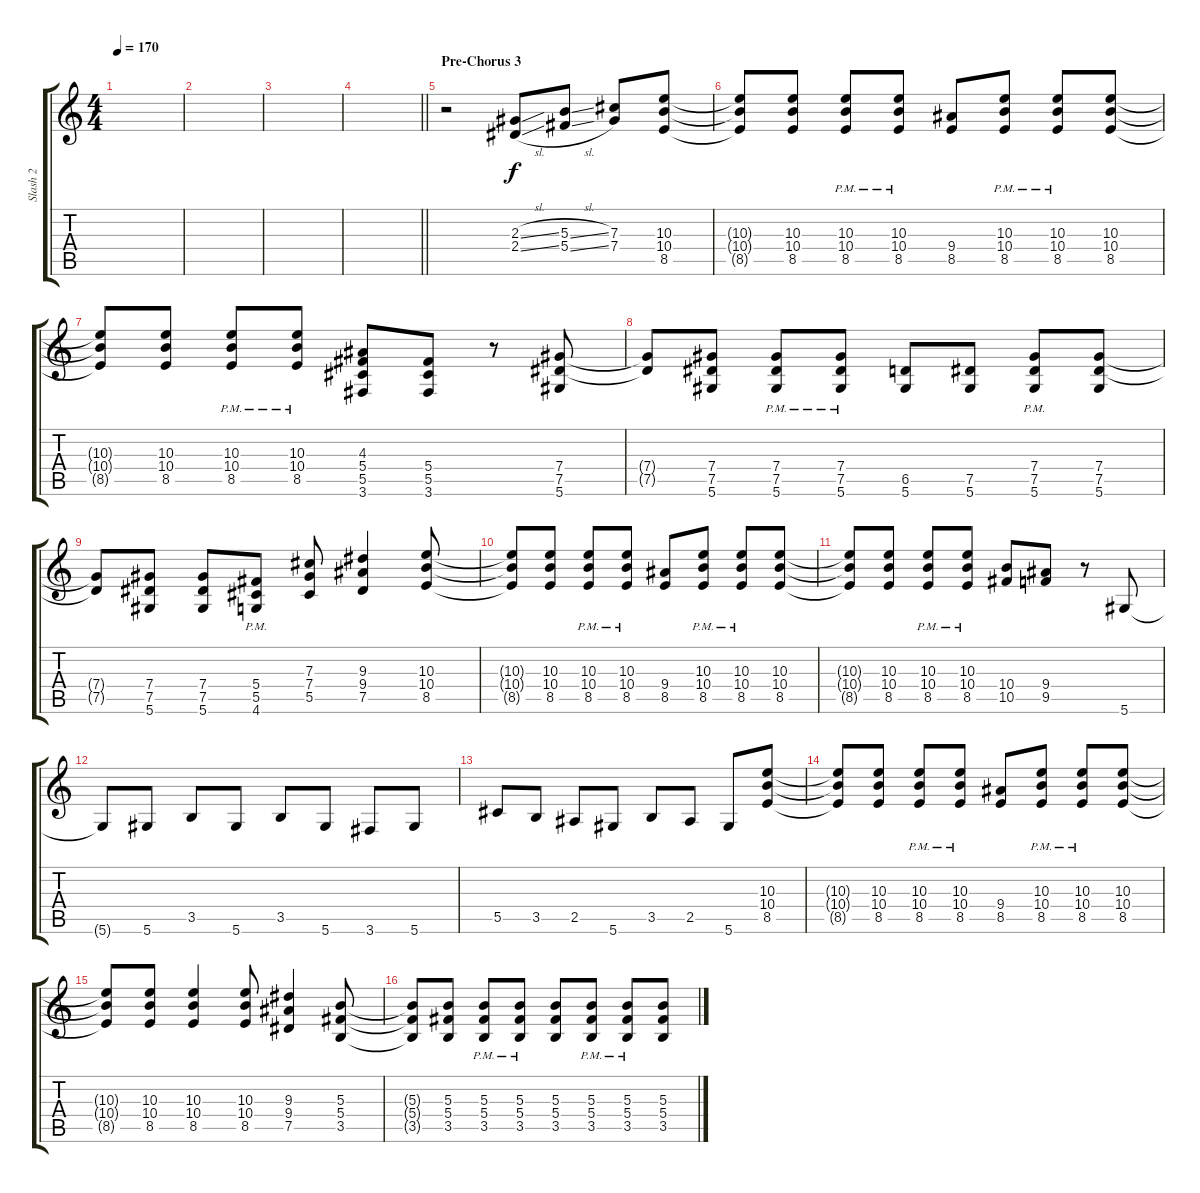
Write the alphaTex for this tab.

\track ("Slash 2" "Slash 2") {instrument distortionguitar}
\staff {score tabs}
\tuning (Eb4 Bb3 Gb3 Db3 Ab2 Eb2) {hide}
\ts (4 4)
\tempo 170
\clef g2
\ks c
|
|
|
\barLineRight lightlight
|
\section ("" "Pre-Chorus 3")
r.2 (2.3{sl} 2.4{sl}).8 (5.3{sl} 5.4{sl}).8 (7.3 7.4).8 (10.3 10.4 8.5).8 |
(10.3{t} 10.4{t} 8.5{t}).8 (10.3 10.4 8.5).8 (10.3{pm} 10.4{pm} 8.5{pm}).8 (10.3{pm} 10.4{pm} 8.5{pm}).8 (9.4 8.5).8 (10.3{pm} 10.4{pm} 8.5{pm}).8 (10.3{pm} 10.4{pm} 8.5{pm}).8 (10.3 10.4 8.5).8 |
(10.3{t} 10.4{t} 8.5{t}).8 (10.3 10.4 8.5).8 (10.3{pm} 10.4{pm} 8.5{pm}).8 (10.3{pm} 10.4{pm} 8.5{pm}).8 (4.3 5.4 5.5 3.6).8 (5.4 5.5 3.6).8 r.8 (7.4 7.5 5.6).8 |
(7.4{t} 7.5{t}).8 (7.4 7.5 5.6).8 (7.4{pm} 7.5{pm} 5.6{pm}).8 (7.4{pm} 7.5{pm} 5.6{pm}).8 (6.5 5.6).8 (7.5 5.6).8 (7.4{pm} 7.5{pm} 5.6{pm}).8 (7.4 7.5 5.6).8 |
(7.4{t} 7.5{t}).8 (7.4 7.5 5.6).8 (7.4 7.5 5.6).8 (5.4{pm} 5.5{pm} 4.6{pm}).8 (7.3 7.4 5.5).8 (9.3 9.4 7.5).4 (10.3 10.4 8.5).8 |
(10.3{t} 10.4{t} 8.5{t}).8 (10.3 10.4 8.5).8 (10.3{pm} 10.4{pm} 8.5{pm}).8 (10.3{pm} 10.4{pm} 8.5{pm}).8 (9.4 8.5).8 (10.3{pm} 10.4{pm} 8.5{pm}).8 (10.3{pm} 10.4{pm} 8.5{pm}).8 (10.3 10.4 8.5).8 |
(10.3{t} 10.4{t} 8.5{t}).8 (10.3 10.4 8.5).8 (10.3{pm} 10.4{pm} 8.5{pm}).8 (10.3{pm} 10.4{pm} 8.5{pm}).8 (10.4 10.5).8 (9.4 9.5).8 r.8 5.6.8 |
5.6{t}.8 5.6.8 3.5.8 5.6.8 3.5.8 5.6.8 3.6.8 5.6.8 |
5.5.8 3.5.8 2.5.8 5.6.8 3.5.8 2.5.8 5.6.8 (10.3 10.4 8.5).8 |
(10.3{t} 10.4{t} 8.5{t}).8 (10.3 10.4 8.5).8 (10.3{pm} 10.4{pm} 8.5{pm}).8 (10.3{pm} 10.4{pm} 8.5{pm}).8 (9.4 8.5).8 (10.3{pm} 10.4{pm} 8.5{pm}).8 (10.3{pm} 10.4{pm} 8.5{pm}).8 (10.3 10.4 8.5).8 |
(10.3{t} 10.4{t} 8.5{t}).8 (10.3 10.4 8.5).8 (10.3 10.4 8.5).4 (10.3 10.4 8.5).8 (9.3 9.4 7.5).4 (5.3 5.4 3.5).8 |
(5.3{t} 5.4{t} 3.5{t}).8 (5.3 5.4 3.5).8 (5.3{pm} 5.4{pm} 3.5{pm}).8 (5.3{pm} 5.4{pm} 3.5{pm}).8 (5.3 5.4 3.5).8 (5.3{pm} 5.4{pm} 3.5{pm}).8 (5.3{pm} 5.4{pm} 3.5{pm}).8 (5.3 5.4 3.5).8
